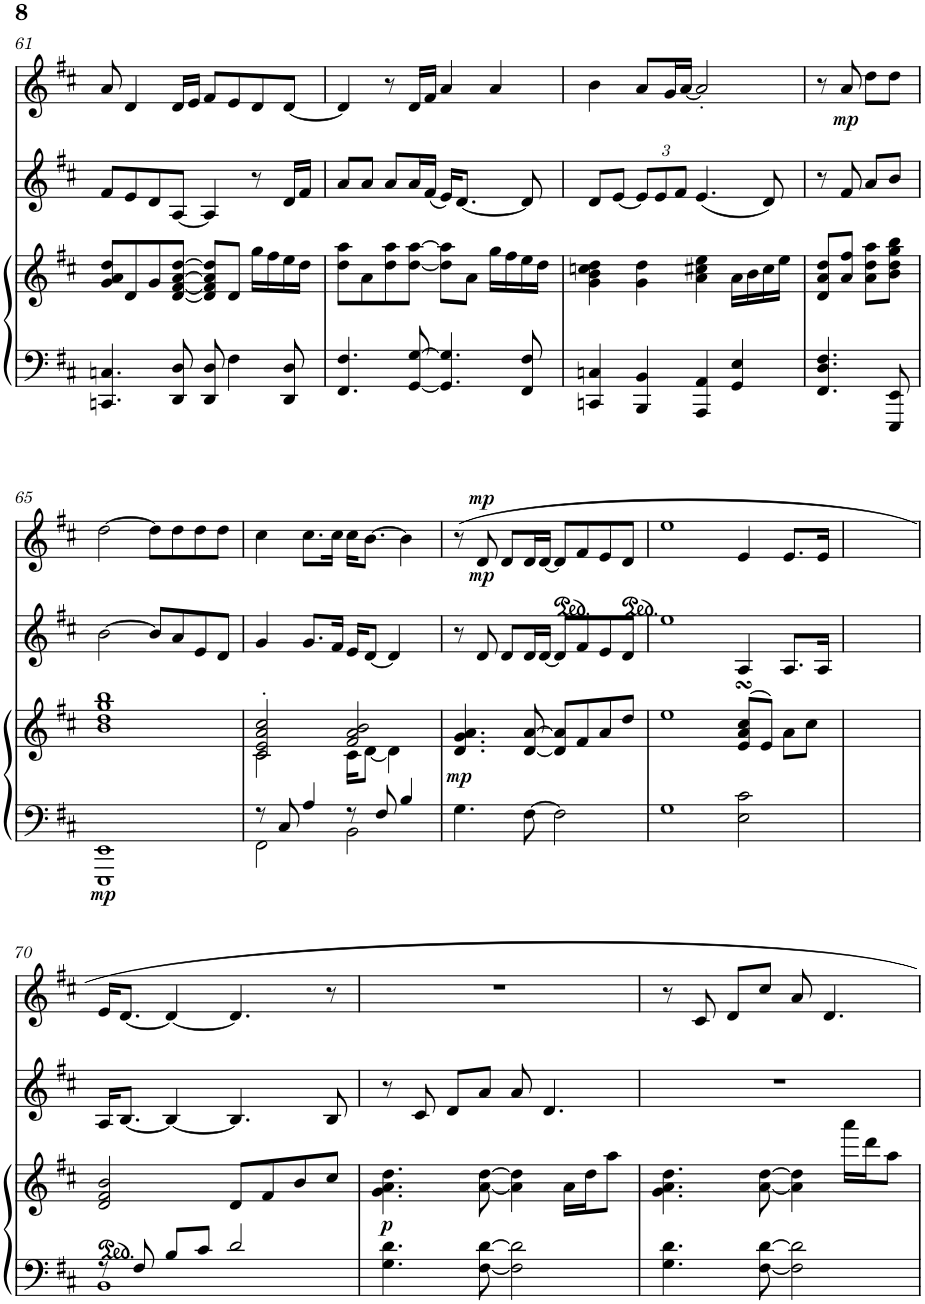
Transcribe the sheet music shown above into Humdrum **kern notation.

**kern	**kern	**dynam	**kern	**kern	**dynam
*part3	*part3	*part3	*part2	*part1	*part1
*staff4	*staff3	*staff3/4	*staff2	*staff1	*staff1
*I"Piano	*	*	*I"Voice	*I"Voice	*
*I'Pno	*	*	*I'V	*I'V	*
!!LO:PB:g=z
*clefF4	*clefG2	*	*clefG2	*clefG2	*
*k[f#c#]	*k[f#c#]	*	*k[f#c#]	*k[f#c#]	*
*M4/4	*M4/4	*	*M4/4	*M4/4	*
=61	=61	=61	=61	=61	=61
4.CCn/ 4.Cn/	8g/ 8a/ 8dd/L	.	8f#/L	8a/	.
.	8d/	.	8e/	4d/	.
.	8g/	.	8d/	.	.
8DD/ 8D/	[<8d/ [<8f#/ [>8a/ [>8dd/J	.	[<8A/J	16d/LL	.
.	.	.	.	16e/JJ	.
8DD/ 8D/	8d/] 8f#/] 8a/] 8dd/]L	.	4A/]	8f#/L	.
4F#\	8d/J	.	.	8e/	.
.	16gg\LL	.	8r	8d/	.
.	16ff#\	.	.	.	.
8DD/ 8D/	16ee\	.	16d/LL	[<8d/J	.
.	16dd\JJ	.	16f#/JJ	.	.
=62	=62	=62	=62	=62	=62
4.FF#/ 4.F#/	8dd\ 8aa\L	.	8a/L	4d/]	.
.	8a\	.	8a/J	.	.
.	8dd\ 8aa\	.	8a/L	8r	.
[<8GG/ [>8G/	[<8dd\ [>8aa\J	.	16a/L	16d/LL	.
.	.	.	(<16f#/JJ	16f#/JJ	.
4.GG/] 4.G/]	8dd\] 8aa\]L	.	16e/KL)	4a/	.
.	.	.	[<8.d/J	.	.
.	8a\J	.	.	.	.
.	16gg\LL	.	8ryy	4a/	.
.	16ff#\	.	.	.	.
8FF#/ 8F#/	16ee\	.	8d/]	.	.
.	16dd\JJ	.	.	.	.
=63	=63	=63	=63	=63	=63
4CCn/ 4Cn/	4g\ 4b\ 4ccn\ 4dd\	.	8d/L	4b\	.
.	.	.	[<8e/J	.	.
*	*	*	*Xbrackettup	*	*
4BBB/ 4BB/	4g\ 4dd\	.	12e/L]	8a/L	.
.	.	.	12e/	.	.
.	.	.	.	16g/L	.
.	.	.	12f#/J	.	.
.	.	.	.	[<16a/JJ	.
4AAA/ 4AA/	4a\ 4cc#X\ 4ee\	.	(<4.e/	2a'/]	.
4GG/ 4E/	16a\LL	.	.	.	.
.	16b\	.	.	.	.
.	16cc#\	.	8d/)	.	.
.	16ee\JJ	.	.	.	.
=64	=64	=64	=64	=64	=64
4.FF#/ 4.D/ 4.F#/	8d/ 8a/ 8dd/L	.	8r	8r	.
!	!	!	!	!	!LO:DY:b
.	8a/ 8ff#/J	.	8f#/	8a/	mp
.	8a\ 8dd\ 8aa\L	.	8a/L	8dd\L	.
8EEE/ 8EE/	8b\ 8dd\ 8gg\ 8bb\J	.	8b/J	8dd\J	.
!!LO:LB:g=z
=65	=65	=65	=65	=65	=65
*^	*^	*	*	*	*
!	!	!	!	!LO:DY:b=2	!	!	!
1EE	1EEE	1gg 1bb	1b 1dd	mp	[>2b\	[>2dd\	.
.	.	.	.	.	8b/L]	8dd\L]	.
.	.	.	.	.	8a/	8dd\	.
.	.	.	.	.	8e/	8dd\	.
.	.	.	.	.	8d/J	8dd\J	.
=66	=66	=66	=66	=66	=66	=66	=66
8r	2FF#\	2c#/' 2e/' 2a/' 2cc#/'	2c#\	.	4g/	4cc#\	.
8C#/	.	.	.	.	.	.	.
4A/	.	.	.	.	8.g/L	8.cc#\L	.
.	.	.	.	.	16f#/Jk	16cc#\Jk	.
8r	2BB\	2f#/ 2a/ 2b/	16c#\KL	.	16e/KL	16cc#\KL	.
.	.	.	[<8d\J	.	[<8d/J	[>8.b\J	.
8F#/	.	.	.	.	.	.	.
.	.	.	4d\]	.	4d/]	.	.
4B/	.	.	.	.	.	4b\]	.
.	.	.	16ryy	.	16ryy	.	.
*v	*v	*	*	*	*	*	*
=67	=67	=67	=67	=67	=67	=67
!	!	!	!LO:DY:b	!	!	!
*	*v	*v	*	*	*	*
4.G\	4.d/ 4.g/ 4.a/	mp	8r	8r	.
!	!	!	!	!	!LO:DY:a
!	!	!	!	!	!LO:DY:n=1:b
.	.	.	8d/	8d/	mp mp
.	.	.	8d/L	8d/L	.
[>8F#\	[<8d/ [>8a/	.	16d/L	16d/L	.
.	.	.	[<16d/JJ	[<16d/JJ	.
2F#\]	8d/] 8a/]L	.	8d/L]	8d/L]	.
.	8f#/	.	8f#/	8f#/	.
.	8a/	.	8e/	8e/	.
.	8dd/J	.	8d/J	8d/J	.
=68	=68	=68	=68	=68	=68
1G	1ee	.	1ee	1ee	.
2E\ 2c#\	(>8e/sSSS 8a/sSSS 8cc#/sSSSL	.	4A/	4e/	.
.	8e/J)	.	.	.	.
.	8a\L	.	8.A/L	8.e/L	.
.	8cc#\J	.	.	.	.
.	.	.	16A/Jk	16e/Jk	.
=69	=69	=69	=69	=69	=69
1ryy	1ryy	.	1ryy	1ryy	.
!!LO:LB:g=z
=70	=70	=70	=70	=70	=70
*^	*	*	*	*	*
8r	1BB	2d/ 2f#/ 2b/	.	16A/KL	16e/KL	.
.	.	.	.	[<8.B/J	[<8.d/J	.
8F#/	.	.	.	.	.	.
8B/L	.	.	.	4B/_	4d/_	.
8c#/J	.	.	.	.	.	.
2d/	.	8d/L	.	4.B/]	4.d/]	.
.	.	8f#/	.	.	.	.
.	.	8b/	.	.	.	.
.	.	8cc#/J	.	8B/	8r	.
*v	*v	*	*	*	*	*
=71	=71	=71	=71	=71	=71
!	!	!LO:DY:b	!	!	!
4.G\ 4.d\	4.g\ 4.a\ 4.dd\	p	8r	1r	.
.	.	.	8c#/	.	.
.	.	.	8d/L	.	.
[<8F#\ [>8d\	[<8a\ [>8dd\	.	8a/J	.	.
2F#\] 2d\]	4a\] 4dd\]	.	8a/	.	.
.	.	.	4.d/	.	.
.	16a\LL	.	.	.	.
.	16dd\J	.	.	.	.
.	8aa\J	.	.	.	.
=72	=72	=72	=72	=72	=72
4.G\ 4.d\	4.g\ 4.a\ 4.dd\	.	1r	8r	.
.	.	.	.	8c#/	.
.	.	.	.	8d/L	.
[<8F#\ [>8d\	[<8a\ [>8dd\	.	.	8cc#/J	.
2F#\] 2d\]	4a\] 4dd\]	.	.	8a/	.
.	.	.	.	4.d/	.
.	16aaa\LL	.	.	.	.
.	16ddd\J	.	.	.	.
.	8aa\J	.	.	.	.
=	=	=	=	=	=
*-	*-	*-	*-	*-	*-
